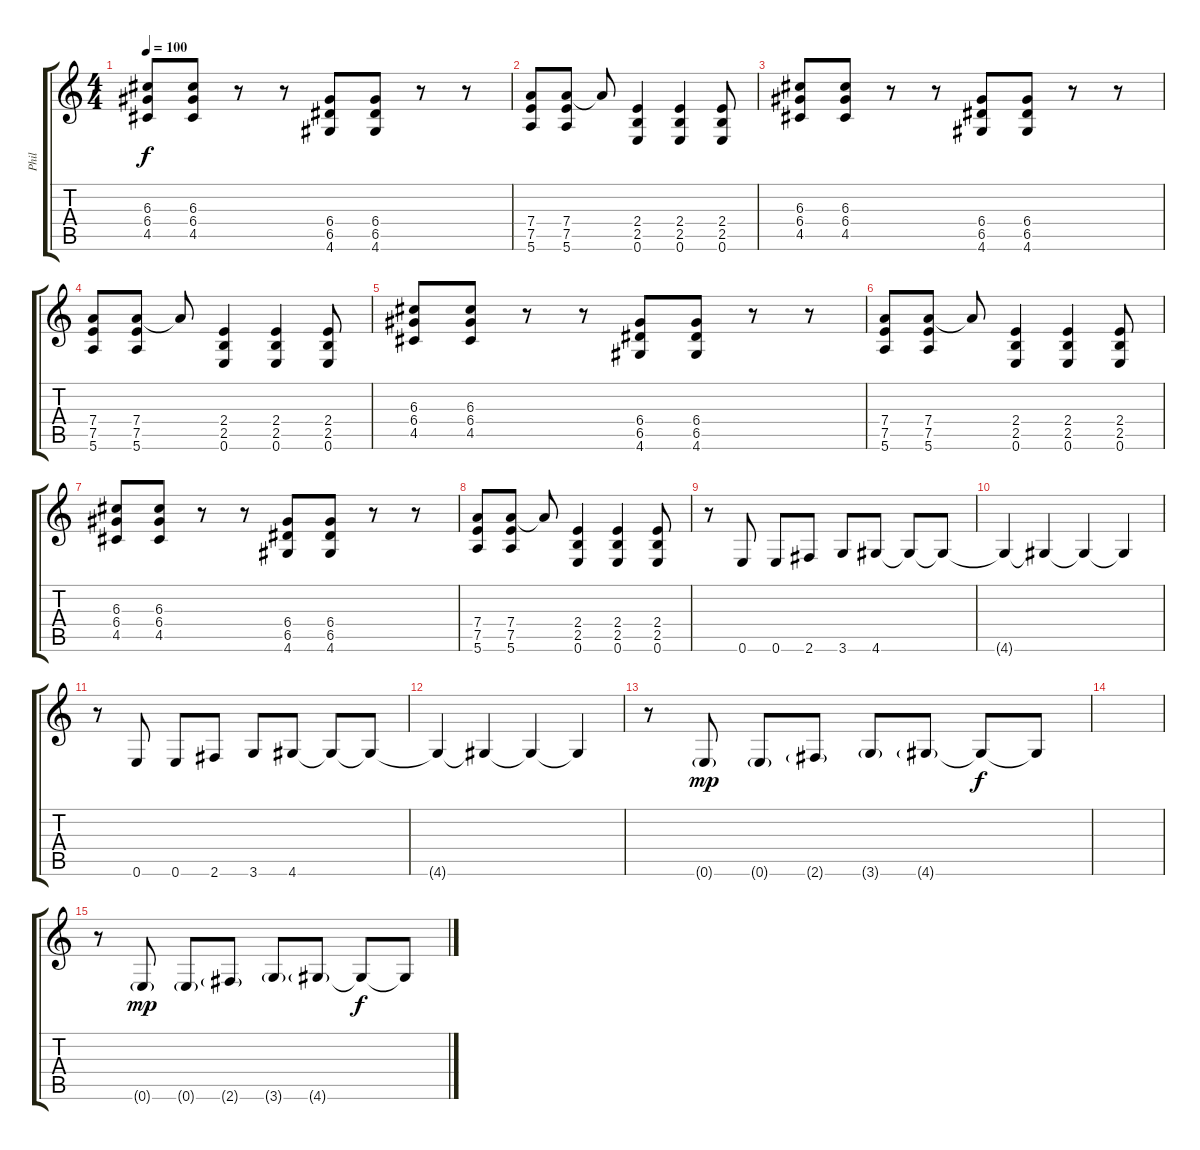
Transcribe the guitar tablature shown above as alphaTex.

\track ("Phil" "Phil") {instrument distortionguitar}
\staff {score tabs}
\tuning (E4 B3 G3 D3 A2 E2) {hide}
\ts (4 4)
\tempo 100
\clef g2
\ks c
(6.3 6.4 4.5).8{dy f instrument distortionguitar} (6.3 6.4 4.5).8 r.8 r.8 (6.4 6.5 4.6).8 (6.4 6.5 4.6).8 r.8 r.8 |
(7.4 7.5 5.6).8 (7.4 7.5 5.6).8 7.4{t}.8 (2.4 2.5 0.6).4 (2.4 2.5 0.6).4 (2.4 2.5 0.6).8 |
(6.3 6.4 4.5).8 (6.3 6.4 4.5).8 r.8 r.8 (6.4 6.5 4.6).8 (6.4 6.5 4.6).8 r.8 r.8 |
(7.4 7.5 5.6).8 (7.4 7.5 5.6).8 7.4{t}.8 (2.4 2.5 0.6).4 (2.4 2.5 0.6).4 (2.4 2.5 0.6).8 |
(6.3 6.4 4.5).8 (6.3 6.4 4.5).8 r.8 r.8 (6.4 6.5 4.6).8 (6.4 6.5 4.6).8 r.8 r.8 |
(7.4 7.5 5.6).8 (7.4 7.5 5.6).8 7.4{t}.8 (2.4 2.5 0.6).4 (2.4 2.5 0.6).4 (2.4 2.5 0.6).8 |
(6.3 6.4 4.5).8 (6.3 6.4 4.5).8 r.8 r.8 (6.4 6.5 4.6).8 (6.4 6.5 4.6).8 r.8 r.8 |
(7.4 7.5 5.6).8 (7.4 7.5 5.6).8 7.4{t}.8 (2.4 2.5 0.6).4 (2.4 2.5 0.6).4 (2.4 2.5 0.6).8 |
r.8 0.6.8 0.6.8 2.6.8 3.6.8 4.6.8 4.6{t}.8 4.6{t}.8 |
4.6{t}.4 4.6{t}.4 4.6{t}.4 4.6{t}.4 |
r.8 0.6.8 0.6.8 2.6.8 3.6.8 4.6.8 4.6{t}.8 4.6{t}.8 |
4.6{t}.4 4.6{t}.4 4.6{t}.4 4.6{t}.4 |
r.8 0.6{g}.8{dy mp} 0.6{g}.8 2.6{g}.8 3.6{g}.8 4.6{g}.8 4.6{t}.8{dy f} 4.6{t}.8 |
|
r.8 0.6{g}.8{dy mp} 0.6{g}.8 2.6{g}.8 3.6{g}.8 4.6{g}.8 4.6{t}.8{dy f} 4.6{t}.8
